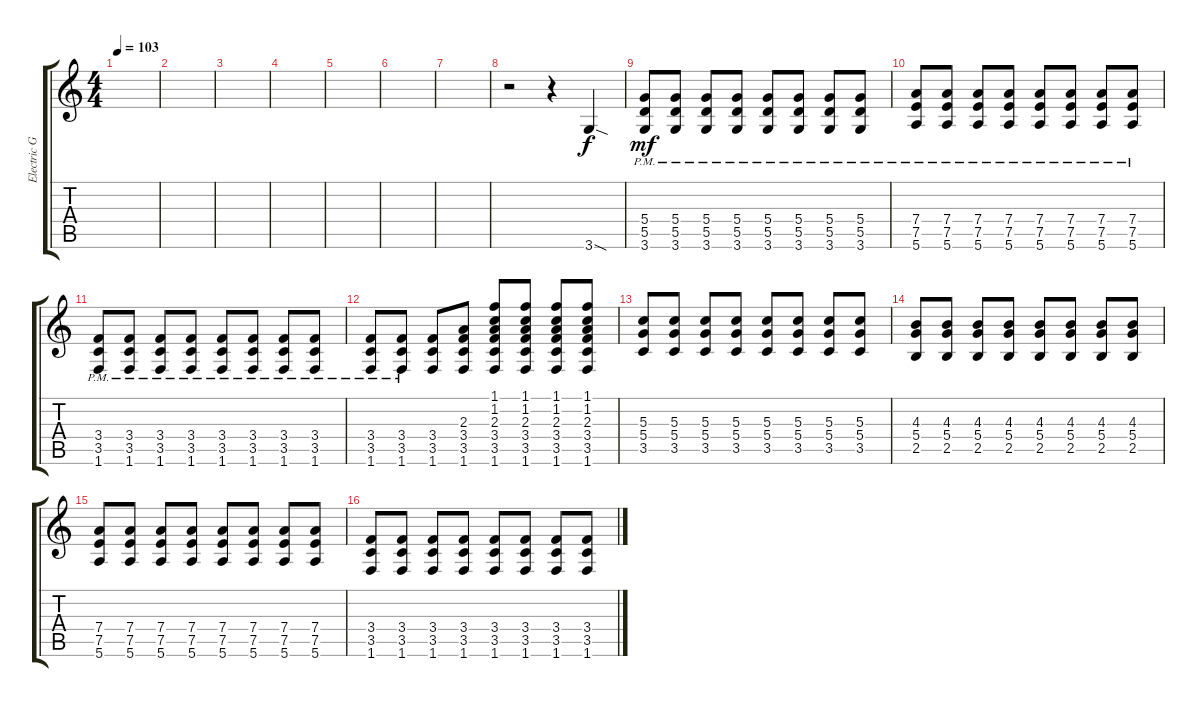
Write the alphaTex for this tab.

\track ("Electric Guitar" "Electric G") {instrument distortionguitar}
\staff {score tabs}
\tuning (E4 B3 G3 D3 A2 E2) {hide}
\ts (4 4)
\tempo 103
\clef g2
\ks c
|
|
|
|
|
|
|
r.2 r.4 3.6{sod}.4 |
(5.4{pm} 5.5{pm} 3.6{pm}).8{dy mf} (5.4{pm} 5.5{pm} 3.6{pm}).8 (5.4{pm} 5.5{pm} 3.6{pm}).8 (5.4{pm} 5.5{pm} 3.6{pm}).8 (5.4{pm} 5.5{pm} 3.6{pm}).8 (5.4{pm} 5.5{pm} 3.6{pm}).8 (5.4{pm} 5.5{pm} 3.6{pm}).8 (5.4{pm} 5.5{pm} 3.6{pm}).8 |
(7.4{pm} 7.5{pm} 5.6{pm}).8 (7.4{pm} 7.5{pm} 5.6{pm}).8 (7.4{pm} 7.5{pm} 5.6{pm}).8 (7.4{pm} 7.5{pm} 5.6{pm}).8 (7.4{pm} 7.5{pm} 5.6{pm}).8 (7.4{pm} 7.5{pm} 5.6{pm}).8 (7.4{pm} 7.5{pm} 5.6{pm}).8 (7.4{pm} 7.5{pm} 5.6{pm}).8 |
(3.4{pm} 3.5{pm} 1.6{pm}).8 (3.4{pm} 3.5{pm} 1.6{pm}).8 (3.4{pm} 3.5{pm} 1.6{pm}).8 (3.4{pm} 3.5{pm} 1.6{pm}).8 (3.4{pm} 3.5{pm} 1.6{pm}).8 (3.4{pm} 3.5{pm} 1.6{pm}).8 (3.4{pm} 3.5{pm} 1.6{pm}).8 (3.4{pm} 3.5{pm} 1.6{pm}).8 |
(3.4{pm} 3.5{pm} 1.6{pm}).8 (3.4{pm} 3.5{pm} 1.6{pm}).8 (3.4 3.5 1.6).8 (2.3 3.4 3.5 1.6).8 (1.1 1.2 2.3 3.4 3.5 1.6).8 (1.1 1.2 2.3 3.4 3.5 1.6).8 (1.1 1.2 2.3 3.4 3.5 1.6).8 (1.1 1.2 2.3 3.4 3.5 1.6).8 |
(5.3 5.4 3.5).8 (5.3 5.4 3.5).8 (5.3 5.4 3.5).8 (5.3 5.4 3.5).8 (5.3 5.4 3.5).8 (5.3 5.4 3.5).8 (5.3 5.4 3.5).8 (5.3 5.4 3.5).8 |
(4.3 5.4 2.5).8 (4.3 5.4 2.5).8 (4.3 5.4 2.5).8 (4.3 5.4 2.5).8 (4.3 5.4 2.5).8 (4.3 5.4 2.5).8 (4.3 5.4 2.5).8 (4.3 5.4 2.5).8 |
(7.4 7.5 5.6).8 (7.4 7.5 5.6).8 (7.4 7.5 5.6).8 (7.4 7.5 5.6).8 (7.4 7.5 5.6).8 (7.4 7.5 5.6).8 (7.4 7.5 5.6).8 (7.4 7.5 5.6).8 |
(3.4 3.5 1.6).8 (3.4 3.5 1.6).8 (3.4 3.5 1.6).8 (3.4 3.5 1.6).8 (3.4 3.5 1.6).8 (3.4 3.5 1.6).8 (3.4 3.5 1.6).8 (3.4 3.5 1.6).8
